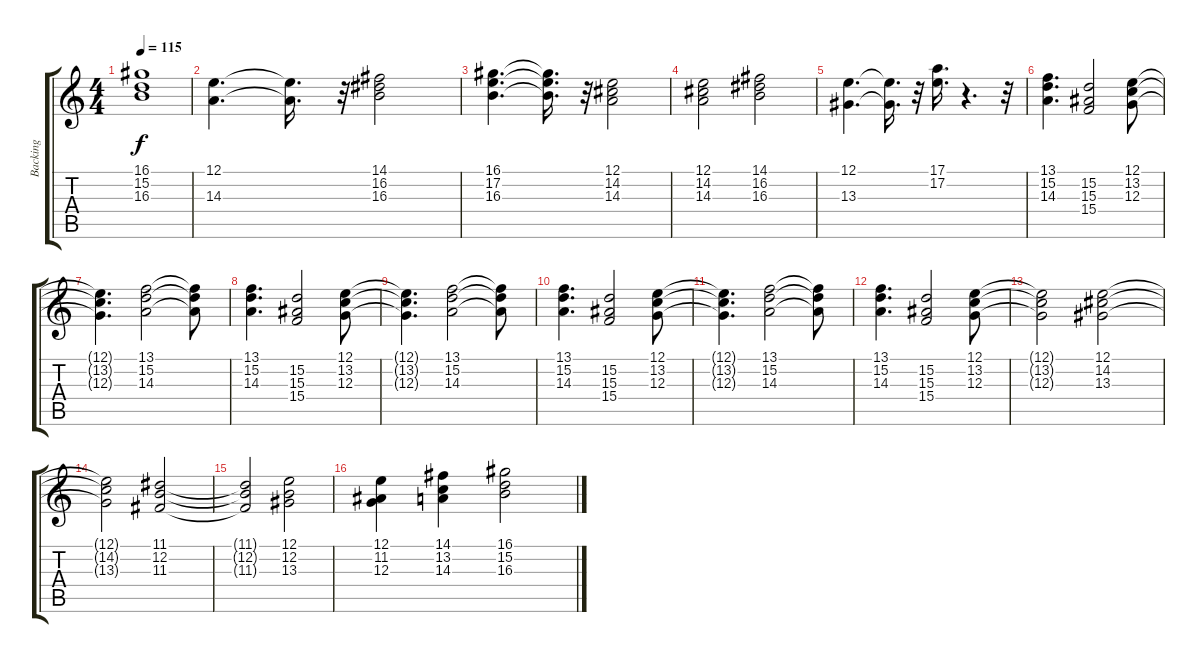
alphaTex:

\track ("Backing" "Backing") {instrument rockorgan}
\staff {score tabs}
\tuning (E4 B3 G3 D3 A2 E2) {hide}
\ts (4 4)
\tempo 115
\clef g2
\ks c
(16.1 15.2 16.3).1{dy f} |
(12.1 14.3).4{d} (12.1{t} 14.3{t}).16{d} r.32 (14.1 16.2 16.3).2 |
(16.1 17.2 16.3).4{d} (16.1{t} 17.2{t} 16.3{t}).16{d} r.32 (12.1 14.2 14.3).2 |
(12.1 14.2 14.3).2 (14.1 16.2 16.3).2 |
(12.1 13.3).4{d} (12.1{t} 13.3{t}).16{d} r.32 (17.1 17.2).16{d} r.4{d} r.32 |
(13.1 15.2 14.3).4{d} (15.2 15.3 15.4).2 (12.1 13.2 12.3).8 |
(12.1{t} 13.2{t} 12.3{t}).4{d} (13.1 15.2 14.3).2 (13.1{t} 15.2{t} 14.3{t}).8 |
(13.1 15.2 14.3).4{d} (15.2 15.3 15.4).2 (12.1 13.2 12.3).8 |
(12.1{t} 13.2{t} 12.3{t}).4{d} (13.1 15.2 14.3).2 (13.1{t} 15.2{t} 14.3{t}).8 |
(13.1 15.2 14.3).4{d} (15.2 15.3 15.4).2 (12.1 13.2 12.3).8 |
(12.1{t} 13.2{t} 12.3{t}).4{d} (13.1 15.2 14.3).2 (13.1{t} 15.2{t} 14.3{t}).8 |
(13.1 15.2 14.3).4{d} (15.2 15.3 15.4).2 (12.1 13.2 12.3).8 |
(12.1{t} 13.2{t} 12.3{t}).2 (12.1 14.2 13.3).2 |
(12.1{t} 14.2{t} 13.3{t}).2 (11.1 12.2 11.3).2 |
(11.1{t} 12.2{t} 11.3{t}).2 (12.1 12.2 13.3).2 |
(12.1 11.2 12.3).4 (14.1 13.2 14.3).4 (16.1 15.2 16.3).2
